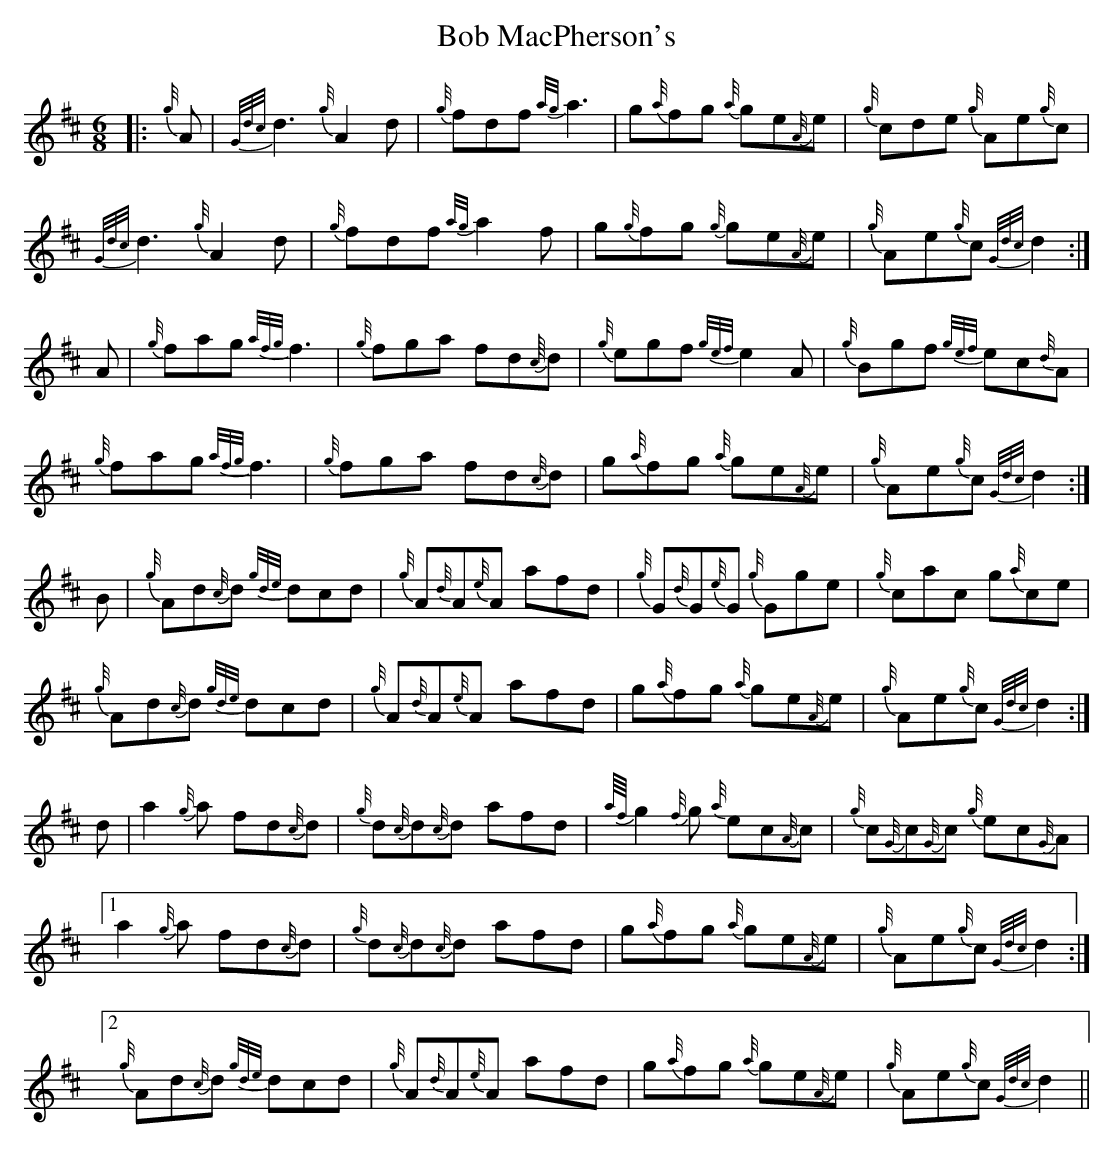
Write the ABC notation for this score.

X:1
T: Bob MacPherson's
M: 6/8
L: 1/8
K: Dmaj
|:{g//}A|{G/d/c/}d3 {g//}A2 d|{g//}fdf {a/g/}a3|g{a//}fg {a//}ge{A//}e|{g//}cde {g//}Ae{g//}c|
{G/d/c/}d3 {g//}A2 d|{g//}fdf {a/g/}a2 f|g{g//}fg {g//}ge{A//}e|{g//}Ae{g//}c {G/d/c/}d2:|
A|{g//}fag {a/f/g/}f3|{g//}fga fd{c///}d|{g//}egf {g/e/f/}e2 A|{g//}Bgf {g/e/f/}ec{d//}A|
{g//}fag {a/f/g/}f3|{g//}fga fd{c//}d|g{a//}fg {a//}ge{A//}e|{g//}Ae{g//}c {G/d/c/}d2:|
B|{g//}Ad{c//}d {g/d/e/}dcd|{g//}A{d//}A{e//}A afd|{g//}G{d//}G{e//}G {g//}Gge|{g//}cac g{a//}ce|
{g//}Ad{c//}d {g/d/e/}dcd|{g//}A{d//}A{e//}A afd|g{a//}fg {a//}ge{A//}e|{g//}Ae{g//}c {G/d/c/}d2:|
d|a2 {g//}a fd{c//}d|{g//}d{c//}d{c//}d afd|{a//f//}g2 {f//}g {a//}ec{A//}c|{g//}c{G//}c{G//}c {g//}ec{G//}A|
[1 a2 {g//}a fd{c//}d|{g//}d{c//}d{c//}d afd|g{a//}fg {a//}ge{A//}e|{g//}Ae{g//}c {G/d/c/}d2:|
[2 {g//}Ad{c//}d {g/d/e/}dcd|{g//}A{d//}A{e//}A afd|g{a//}fg {a//}ge{A//}e|{g//}Ae{g//}c {G/d/c/}d2||
